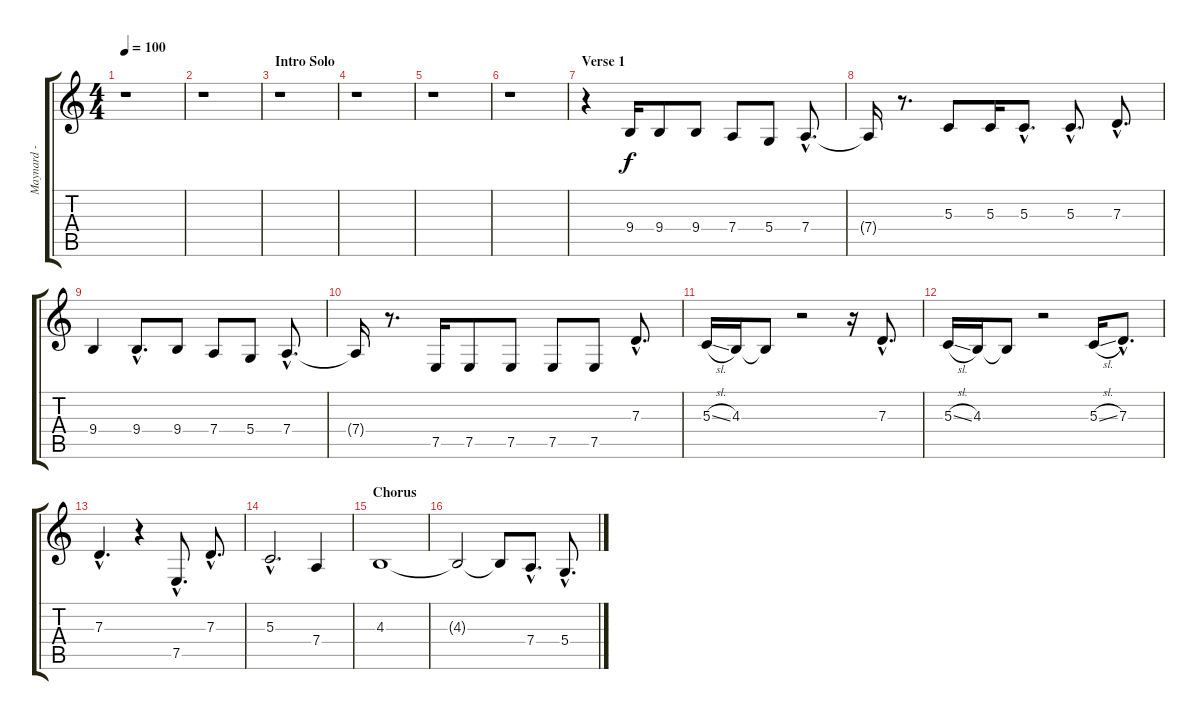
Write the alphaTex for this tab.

\track ("Maynard - Vocals" "Maynard - ") {instrument altosax}
\staff {score tabs}
\tuning (E4 B3 G3 D3 A2 E2) {hide}
\ts (4 4)
\tempo 100
\clef g2
\ks c
r.1{dy f} |
r.1 |
\section ("" "Intro Solo")
r.1 |
r.1 |
r.1 |
r.1 |
\section ("" "Verse 1")
r.4 9.4.16 9.4.8 9.4.8 7.4.8 5.4.8 7.4{hac}.8{d} |
7.4{t}.16 r.8{d} 5.3.8 5.3.16 5.3{hac}.8{d} 5.3{hac}.8{d} 7.3{hac}.8{d} |
9.4.4 9.4{hac}.8{d} 9.4.8 7.4.8 5.4.8 7.4{hac}.8{d} |
7.4{t}.16 r.8{d} 7.5.16 7.5.8 7.5.8 7.5.8 7.5.8 7.3{hac}.8{d} |
5.3{sl}.16 4.3.16 4.3{t}.8 r.2 r.16 7.3{hac}.8{d} |
5.3{sl}.16 4.3.16 4.3{t}.8 r.2 5.3{sl}.16 7.3{hac}.8{d} |
7.3{hac}.4{d} r.4 7.5{hac}.8{d} 7.3{hac}.8{d} |
5.3{hac}.2{d} 7.4.4 |
\section ("" "Chorus")
4.3.1 |
4.3{t}.2 4.3{t}.8 7.4{hac}.8{d} 5.4{hac}.8{d}
